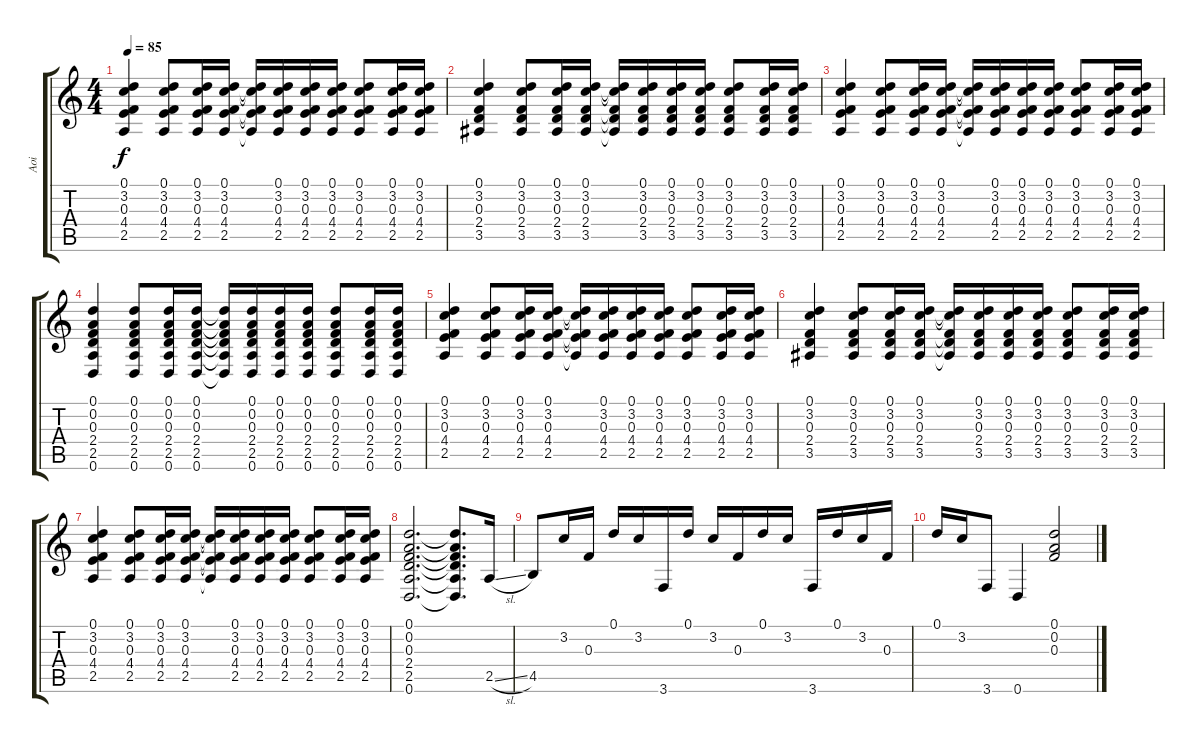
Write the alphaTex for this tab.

\track ("Aoi" "Aoi") {instrument acousticguitarsteel}
\staff {score tabs}
\tuning (D4 A3 F3 C3 G2 D2) {hide}
\ts (4 4)
\tempo 85
\clef g2
\ks c
(0.1 3.2 0.3 4.4 2.5).4{dy f} (0.1 3.2 0.3 4.4 2.5).8 (0.1 3.2 0.3 4.4 2.5).16 (0.1 3.2 0.3 4.4 2.5).16 (0.1{t} 3.2{t} 0.3{t} 4.4{t} 2.5{t}).16 (0.1 3.2 0.3 4.4 2.5).16 (0.1 3.2 0.3 4.4 2.5).16 (0.1 3.2 0.3 4.4 2.5).16 (0.1 3.2 0.3 4.4 2.5).8 (0.1 3.2 0.3 4.4 2.5).16 (0.1 3.2 0.3 4.4 2.5).16 |
(0.1 3.2 0.3 2.4 3.5).4 (0.1 3.2 0.3 2.4 3.5).8 (0.1 3.2 0.3 2.4 3.5).16 (0.1 3.2 0.3 2.4 3.5).16 (0.1{t} 3.2{t} 0.3{t} 2.4{t} 3.5{t}).16 (0.1 3.2 0.3 2.4 3.5).16 (0.1 3.2 0.3 2.4 3.5).16 (0.1 3.2 0.3 2.4 3.5).16 (0.1 3.2 0.3 2.4 3.5).8 (0.1 3.2 0.3 2.4 3.5).16 (0.1 3.2 0.3 2.4 3.5).16 |
(0.1 3.2 0.3 4.4 2.5).4 (0.1 3.2 0.3 4.4 2.5).8 (0.1 3.2 0.3 4.4 2.5).16 (0.1 3.2 0.3 4.4 2.5).16 (0.1{t} 3.2{t} 0.3{t} 4.4{t} 2.5{t}).16 (0.1 3.2 0.3 4.4 2.5).16 (0.1 3.2 0.3 4.4 2.5).16 (0.1 3.2 0.3 4.4 2.5).16 (0.1 3.2 0.3 4.4 2.5).8 (0.1 3.2 0.3 4.4 2.5).16 (0.1 3.2 0.3 4.4 2.5).16 |
(0.1 0.2 0.3 2.4 2.5 0.6).4 (0.1 0.2 0.3 2.4 2.5 0.6).8 (0.1 0.2 0.3 2.4 2.5 0.6).16 (0.1 0.2 0.3 2.4 2.5 0.6).16 (0.1{t} 0.2{t} 0.3{t} 2.4{t} 2.5{t} 0.6{t}).16 (0.1 0.2 0.3 2.4 2.5 0.6).16 (0.1 0.2 0.3 2.4 2.5 0.6).16 (0.1 0.2 0.3 2.4 2.5 0.6).16 (0.1 0.2 0.3 2.4 2.5 0.6).8 (0.1 0.2 0.3 2.4 2.5 0.6).16 (0.1 0.2 0.3 2.4 2.5 0.6).16 |
(0.1 3.2 0.3 4.4 2.5).4 (0.1 3.2 0.3 4.4 2.5).8 (0.1 3.2 0.3 4.4 2.5).16 (0.1 3.2 0.3 4.4 2.5).16 (0.1{t} 3.2{t} 0.3{t} 4.4{t} 2.5{t}).16 (0.1 3.2 0.3 4.4 2.5).16 (0.1 3.2 0.3 4.4 2.5).16 (0.1 3.2 0.3 4.4 2.5).16 (0.1 3.2 0.3 4.4 2.5).8 (0.1 3.2 0.3 4.4 2.5).16 (0.1 3.2 0.3 4.4 2.5).16 |
(0.1 3.2 0.3 2.4 3.5).4 (0.1 3.2 0.3 2.4 3.5).8 (0.1 3.2 0.3 2.4 3.5).16 (0.1 3.2 0.3 2.4 3.5).16 (0.1{t} 3.2{t} 0.3{t} 2.4{t} 3.5{t}).16 (0.1 3.2 0.3 2.4 3.5).16 (0.1 3.2 0.3 2.4 3.5).16 (0.1 3.2 0.3 2.4 3.5).16 (0.1 3.2 0.3 2.4 3.5).8 (0.1 3.2 0.3 2.4 3.5).16 (0.1 3.2 0.3 2.4 3.5).16 |
(0.1 3.2 0.3 4.4 2.5).4 (0.1 3.2 0.3 4.4 2.5).8 (0.1 3.2 0.3 4.4 2.5).16 (0.1 3.2 0.3 4.4 2.5).16 (0.1{t} 3.2{t} 0.3{t} 4.4{t} 2.5{t}).16 (0.1 3.2 0.3 4.4 2.5).16 (0.1 3.2 0.3 4.4 2.5).16 (0.1 3.2 0.3 4.4 2.5).16 (0.1 3.2 0.3 4.4 2.5).8 (0.1 3.2 0.3 4.4 2.5).16 (0.1 3.2 0.3 4.4 2.5).16 |
(0.1 0.2 0.3 2.4 2.5 0.6).2{d} (0.1{t} 0.2{t} 0.3{t} 2.4{t} 2.5{t} 0.6{t}).8{d} 2.5{sl}.16 |
4.5.8 3.2.16 0.3.16 0.1.16 3.2.16 3.6.16 0.1.16 3.2.16 0.3.16 0.1.16 3.2.16 3.6.16 0.1.16 3.2.16 0.3.16 |
0.1.16 3.2.16 3.6.8 0.6.4 (0.1 0.2 0.3).2
